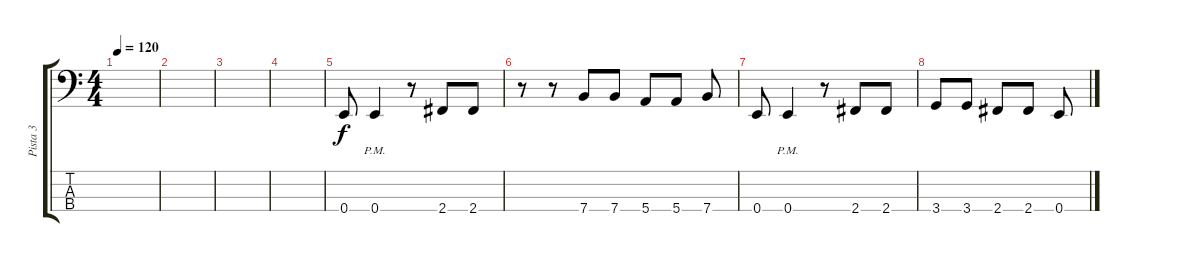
\track ("Pista 3" "Pista 3") {instrument electricbassfinger}
\staff {score tabs}
\tuning (G2 D2 A1 E1) {hide}
\ts (4 4)
\tempo 120
\clef f4
\ks c
|
|
|
|
0.4.8 0.4{pm}.4 r.8 2.4.8 2.4.8 |
r.8 r.8 7.4.8 7.4.8 5.4.8 5.4.8 7.4.8 |
0.4.8 0.4{pm}.4 r.8 2.4.8 2.4.8 |
3.4.8 3.4.8 2.4.8 2.4.8 0.4.8
